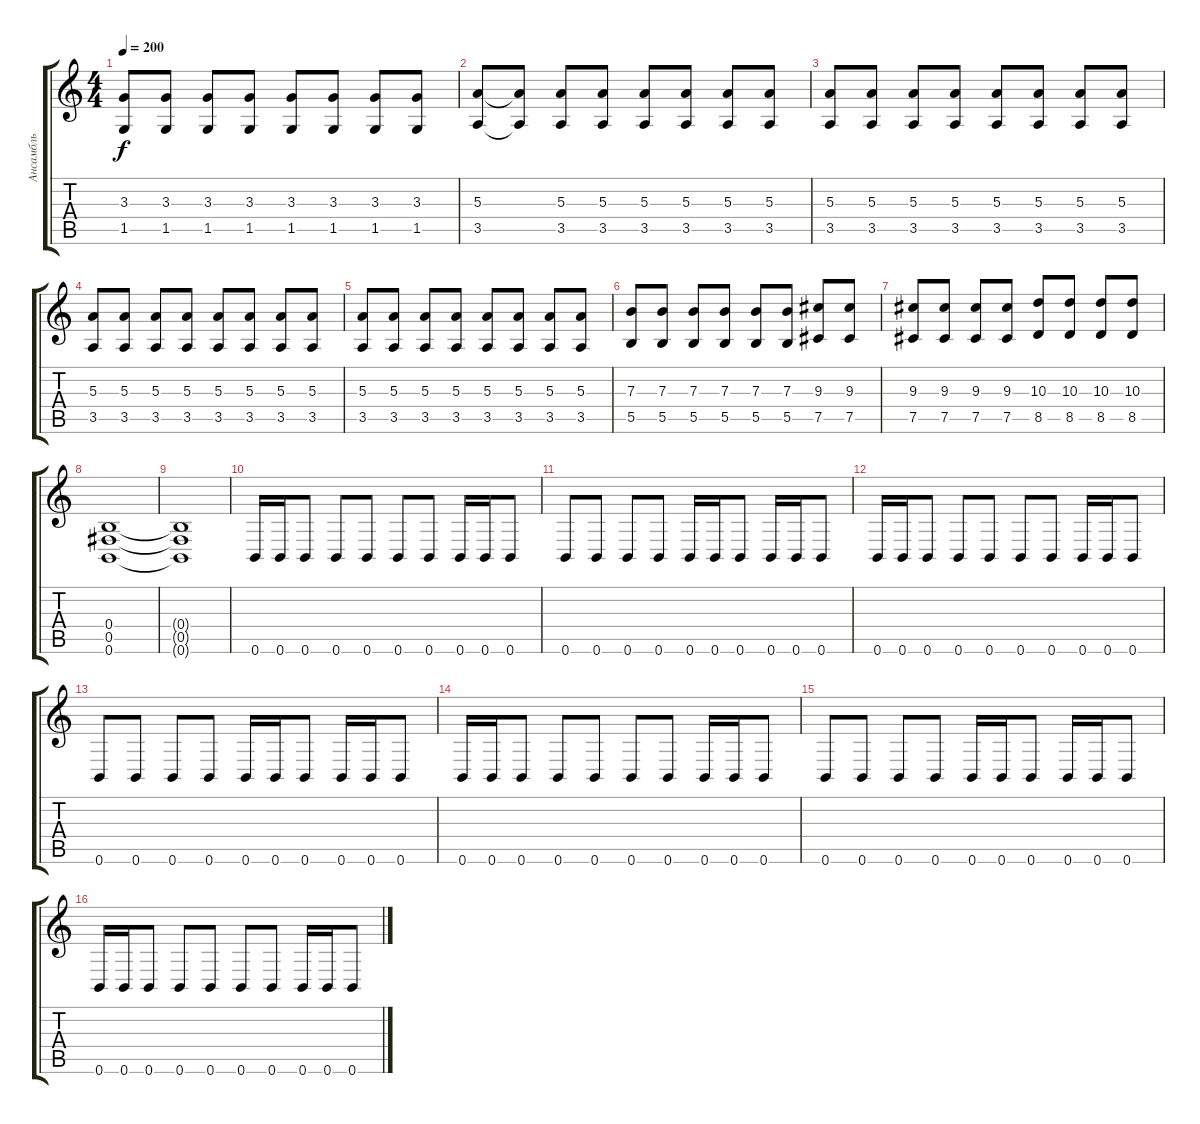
\track ("Ансамбль" "Ансамбль") {instrument distortionguitar}
\staff {score tabs}
\tuning (Db4 Ab3 E3 B2 Gb2 B1) {hide}
\ts (4 4)
\tempo 200
\clef g2
\ks c
(3.3 1.5).8{dy f} (3.3 1.5).8 (3.3 1.5).8 (3.3 1.5).8 (3.3 1.5).8 (3.3 1.5).8 (3.3 1.5).8 (3.3 1.5).8 |
(5.3 3.5).8 (5.3{t} 3.5{t}).8 (5.3 3.5).8 (5.3 3.5).8 (5.3 3.5).8 (5.3 3.5).8 (5.3 3.5).8 (5.3 3.5).8 |
(5.3 3.5).8 (5.3 3.5).8 (5.3 3.5).8 (5.3 3.5).8 (5.3 3.5).8 (5.3 3.5).8 (5.3 3.5).8 (5.3 3.5).8 |
(5.3 3.5).8 (5.3 3.5).8 (5.3 3.5).8 (5.3 3.5).8 (5.3 3.5).8 (5.3 3.5).8 (5.3 3.5).8 (5.3 3.5).8 |
(5.3 3.5).8 (5.3 3.5).8 (5.3 3.5).8 (5.3 3.5).8 (5.3 3.5).8 (5.3 3.5).8 (5.3 3.5).8 (5.3 3.5).8 |
(7.3 5.5).8 (7.3 5.5).8 (7.3 5.5).8 (7.3 5.5).8 (7.3 5.5).8 (7.3 5.5).8 (9.3 7.5).8 (9.3 7.5).8 |
(9.3 7.5).8 (9.3 7.5).8 (9.3 7.5).8 (9.3 7.5).8 (10.3 8.5).8 (10.3 8.5).8 (10.3 8.5).8 (10.3 8.5).8 |
(0.4 0.5 0.6).1 |
(0.4{t} 0.5{t} 0.6{t}).1 |
0.6.16 0.6.16 0.6.8 0.6.8 0.6.8 0.6.8 0.6.8 0.6.16 0.6.16 0.6.8 |
0.6.8 0.6.8 0.6.8 0.6.8 0.6.16 0.6.16 0.6.8 0.6.16 0.6.16 0.6.8 |
0.6.16 0.6.16 0.6.8 0.6.8 0.6.8 0.6.8 0.6.8 0.6.16 0.6.16 0.6.8 |
0.6.8 0.6.8 0.6.8 0.6.8 0.6.16 0.6.16 0.6.8 0.6.16 0.6.16 0.6.8 |
0.6.16 0.6.16 0.6.8 0.6.8 0.6.8 0.6.8 0.6.8 0.6.16 0.6.16 0.6.8 |
0.6.8 0.6.8 0.6.8 0.6.8 0.6.16 0.6.16 0.6.8 0.6.16 0.6.16 0.6.8 |
0.6.16 0.6.16 0.6.8 0.6.8 0.6.8 0.6.8 0.6.8 0.6.16 0.6.16 0.6.8
